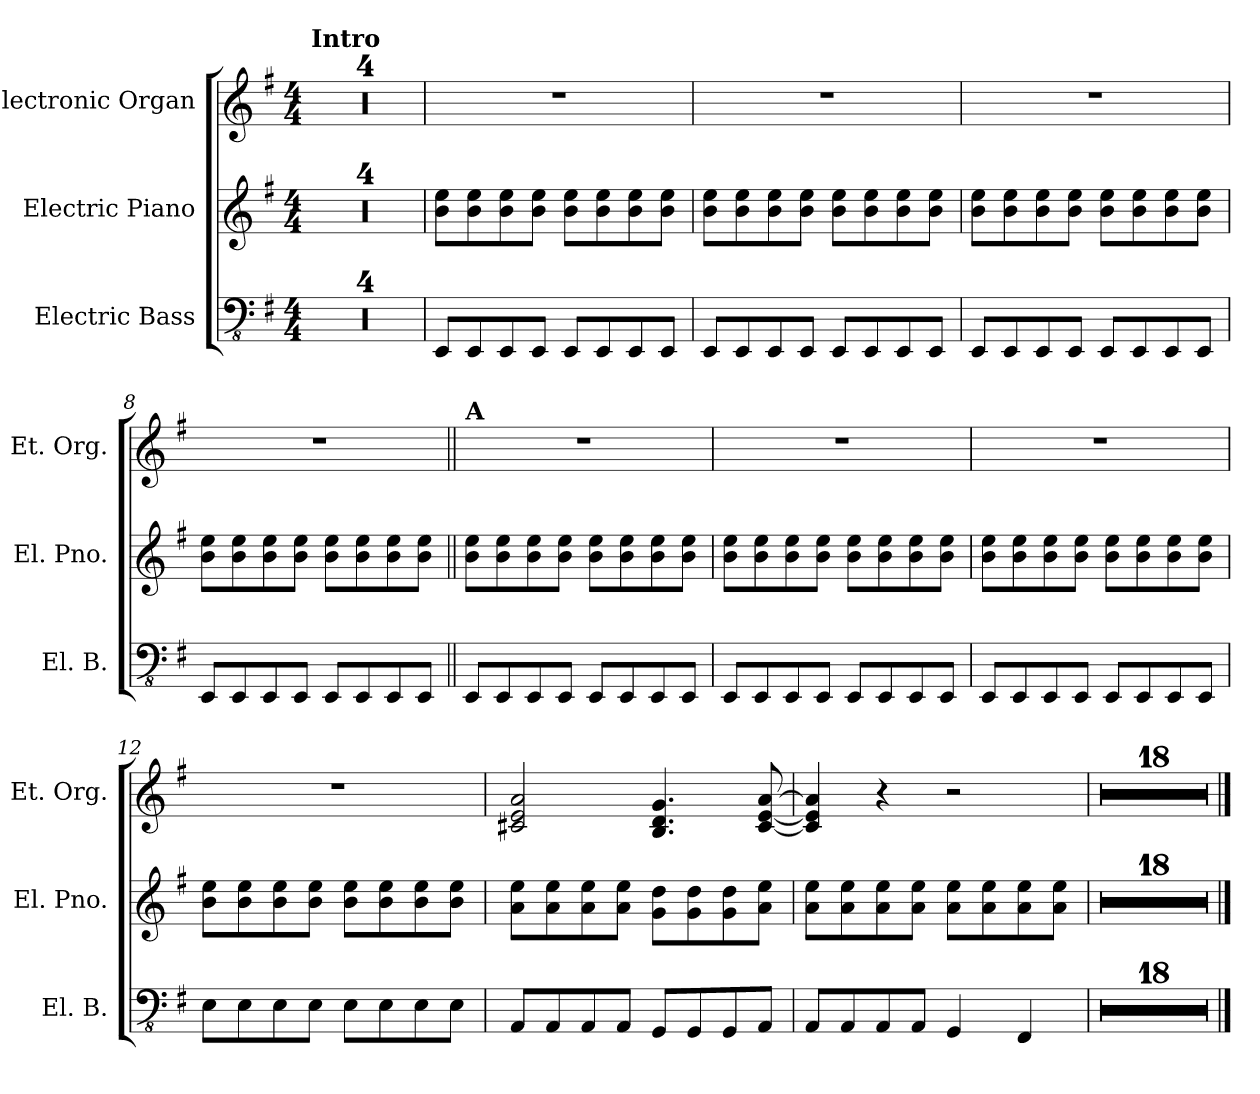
**kern	**kern	**kern
*part3	*part2	*part1
*staff3	*staff2	*staff1
*I"Electric Bass	*I"Electric Piano	*I"Electronic Organ
*I'El. B.	*I'El. Pno.	*I'Et. Org.
*clefFv4	*clefG2	*clefG2
*k[f#]	*k[f#]	*k[f#]
*M4/4	*M4/4	*M4/4
=1	=1	=1
!	!	!LO:TX:a:B:t=Intro
1r	1r	1r
=2	=2	=2
1r	1r	1r
=3	=3	=3
1r	1r	1r
=4	=4	=4
1r	1r	1r
=5	=5	=5
8EEE/L	8b\ 8ee\L	1r
8EEE/	8b\ 8ee\	.
8EEE/	8b\ 8ee\	.
8EEE/J	8b\ 8ee\J	.
8EEE/L	8b\ 8ee\L	.
8EEE/	8b\ 8ee\	.
8EEE/	8b\ 8ee\	.
8EEE/J	8b\ 8ee\J	.
=6	=6	=6
8EEE/L	8b\ 8ee\L	1r
8EEE/	8b\ 8ee\	.
8EEE/	8b\ 8ee\	.
8EEE/J	8b\ 8ee\J	.
8EEE/L	8b\ 8ee\L	.
8EEE/	8b\ 8ee\	.
8EEE/	8b\ 8ee\	.
8EEE/J	8b\ 8ee\J	.
!!LO:LB:g=z
=7	=7	=7
8EEE/L	8b\ 8ee\L	1r
8EEE/	8b\ 8ee\	.
8EEE/	8b\ 8ee\	.
8EEE/J	8b\ 8ee\J	.
8EEE/L	8b\ 8ee\L	.
8EEE/	8b\ 8ee\	.
8EEE/	8b\ 8ee\	.
8EEE/J	8b\ 8ee\J	.
=8	=8	=8
8EEE/L	8b\ 8ee\L	1r
8EEE/	8b\ 8ee\	.
8EEE/	8b\ 8ee\	.
8EEE/J	8b\ 8ee\J	.
8EEE/L	8b\ 8ee\L	.
8EEE/	8b\ 8ee\	.
8EEE/	8b\ 8ee\	.
8EEE/J	8b\ 8ee\J	.
=9||	=9||	=9||
!	!	!LO:TX:a:B:t=A
8EEE/L	8b\ 8ee\L	1r
8EEE/	8b\ 8ee\	.
8EEE/	8b\ 8ee\	.
8EEE/J	8b\ 8ee\J	.
8EEE/L	8b\ 8ee\L	.
8EEE/	8b\ 8ee\	.
8EEE/	8b\ 8ee\	.
8EEE/J	8b\ 8ee\J	.
!!LO:LB:g=z
=10	=10	=10
8EEE/L	8b\ 8ee\L	1r
8EEE/	8b\ 8ee\	.
8EEE/	8b\ 8ee\	.
8EEE/J	8b\ 8ee\J	.
8EEE/L	8b\ 8ee\L	.
8EEE/	8b\ 8ee\	.
8EEE/	8b\ 8ee\	.
8EEE/J	8b\ 8ee\J	.
=11	=11	=11
8EEE/L	8b\ 8ee\L	1r
8EEE/	8b\ 8ee\	.
8EEE/	8b\ 8ee\	.
8EEE/J	8b\ 8ee\J	.
8EEE/L	8b\ 8ee\L	.
8EEE/	8b\ 8ee\	.
8EEE/	8b\ 8ee\	.
8EEE/J	8b\ 8ee\J	.
=12	=12	=12
8EE\L	8b\ 8ee\L	1r
8EE\	8b\ 8ee\	.
8EE\	8b\ 8ee\	.
8EE\J	8b\ 8ee\J	.
8EE\L	8b\ 8ee\L	.
8EE\	8b\ 8ee\	.
8EE\	8b\ 8ee\	.
8EE\J	8b\ 8ee\J	.
=13	=13	=13
8AAA/L	8a\ 8ee\L	2c#X/ 2e/ 2a/
8AAA/	8a\ 8ee\	.
8AAA/	8a\ 8ee\	.
8AAA/J	8a\ 8ee\J	.
8GGG/L	8g\ 8dd\L	4.B/ 4.d/ 4.g/
8GGG/	8g\ 8dd\	.
8GGG/	8g\ 8dd\	.
8AAA/J	8a\ 8ee\J	[8c#/ [8e/ [8a/
!!LO:LB:g=z
=14	=14	=14
8AAA/L	8a\ 8ee\L	4c#/] 4e/] 4a/]
8AAA/	8a\ 8ee\	.
8AAA/	8a\ 8ee\	4r
8AAA/J	8a\ 8ee\J	.
4GGG/	8a\ 8ee\L	2r
.	8a\ 8ee\	.
4FFF#/	8a\ 8ee\	.
.	8a\ 8ee\J	.
=15	=15	=15
1r	1r	1r
=16	=16	=16
1r	1r	1r
=17	=17	=17
1r	1r	1r
=18	=18	=18
1r	1r	1r
=19	=19	=19
1r	1r	1r
=20	=20	=20
1r	1r	1r
=21	=21	=21
1r	1r	1r
=22	=22	=22
1r	1r	1r
=23	=23	=23
1r	1r	1r
=24	=24	=24
1r	1r	1r
=25	=25	=25
1r	1r	1r
=26	=26	=26
1r	1r	1r
=27	=27	=27
1r	1r	1r
=28	=28	=28
1r	1r	1r
=29	=29	=29
1r	1r	1r
=30	=30	=30
1r	1r	1r
=31	=31	=31
1r	1r	1r
!!LO:PB:g=z
=32	=32	=32
1r	1r	1r
==	==	==
*-	*-	*-
